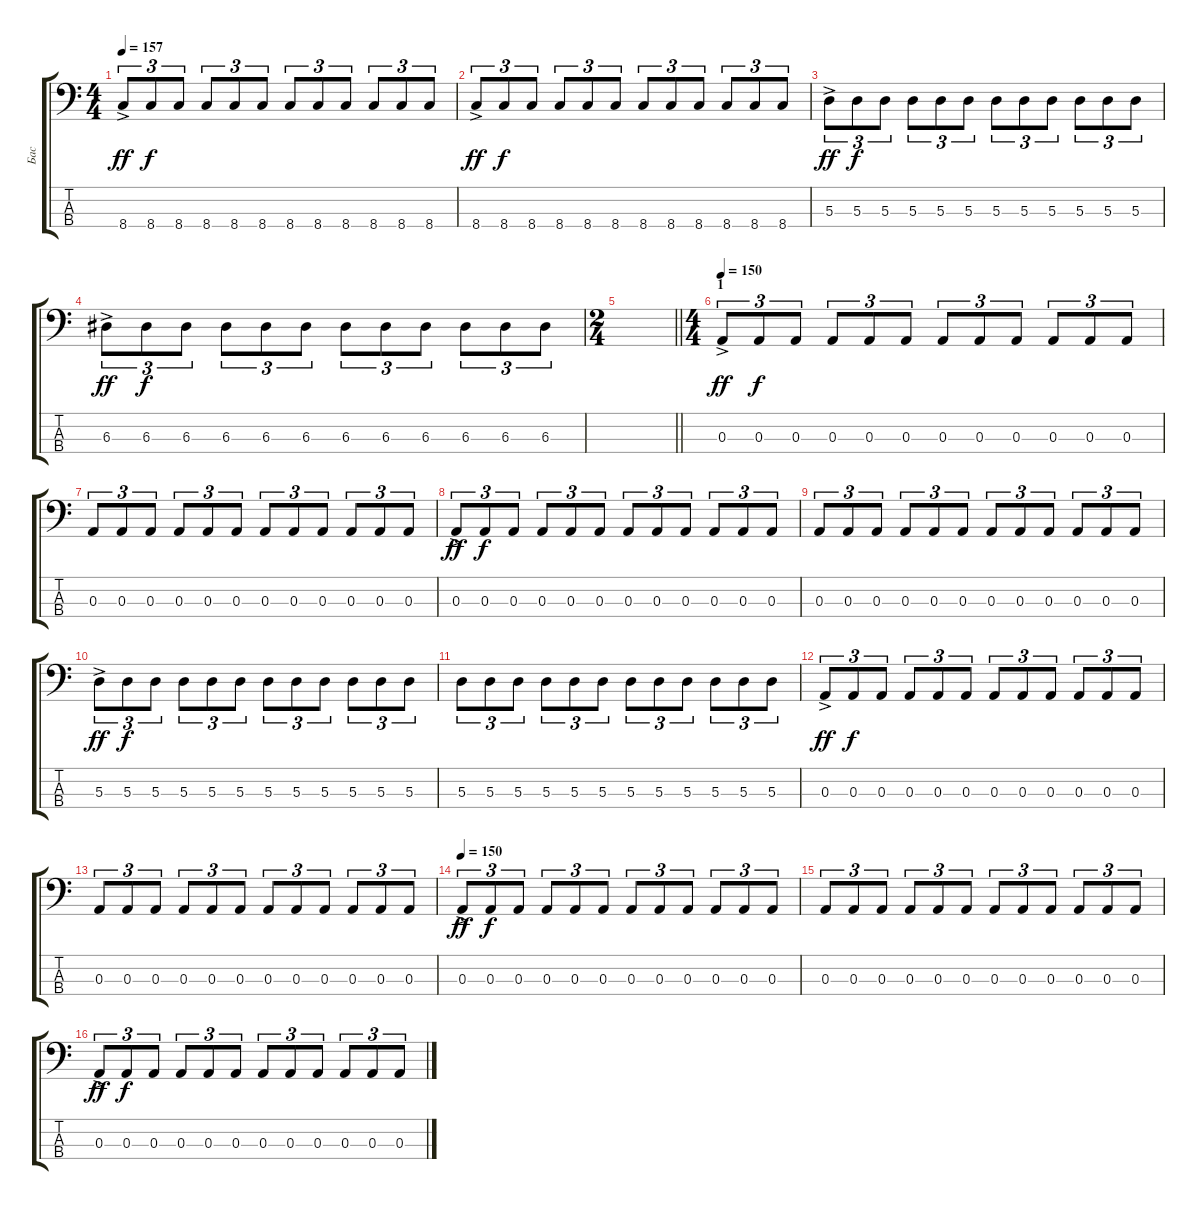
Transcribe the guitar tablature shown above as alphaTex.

\track ("Бас" "Бас") {instrument electricbassfinger}
\staff {score tabs}
\tuning (G2 D2 A1 E1) {hide}
\ts (4 4)
\tempo 157
\clef f4
\ks c
8.4{ac}.8{tu (3 2) dy ff} 8.4.8{tu (3 2) dy f} 8.4.8{tu (3 2)} 8.4.8{tu (3 2)} 8.4.8{tu (3 2)} 8.4.8{tu (3 2)} 8.4.8{tu (3 2)} 8.4.8{tu (3 2)} 8.4.8{tu (3 2)} 8.4.8{tu (3 2)} 8.4.8{tu (3 2)} 8.4.8{tu (3 2)} |
8.4{ac}.8{tu (3 2) dy ff} 8.4.8{tu (3 2) dy f} 8.4.8{tu (3 2)} 8.4.8{tu (3 2)} 8.4.8{tu (3 2)} 8.4.8{tu (3 2)} 8.4.8{tu (3 2)} 8.4.8{tu (3 2)} 8.4.8{tu (3 2)} 8.4.8{tu (3 2)} 8.4.8{tu (3 2)} 8.4.8{tu (3 2)} |
5.3{ac}.8{tu (3 2) dy ff} 5.3.8{tu (3 2) dy f} 5.3.8{tu (3 2)} 5.3.8{tu (3 2)} 5.3.8{tu (3 2)} 5.3.8{tu (3 2)} 5.3.8{tu (3 2)} 5.3.8{tu (3 2)} 5.3.8{tu (3 2)} 5.3.8{tu (3 2)} 5.3.8{tu (3 2)} 5.3.8{tu (3 2)} |
6.3{ac}.8{tu (3 2) dy ff} 6.3.8{tu (3 2) dy f} 6.3.8{tu (3 2)} 6.3.8{tu (3 2)} 6.3.8{tu (3 2)} 6.3.8{tu (3 2)} 6.3.8{tu (3 2)} 6.3.8{tu (3 2)} 6.3.8{tu (3 2)} 6.3.8{tu (3 2)} 6.3.8{tu (3 2)} 6.3.8{tu (3 2)} |
\ts (2 4)
\barLineRight lightlight
|
\ts (4 4)
\section ("" "1")
\tempo 150
0.3{ac}.8{tu (3 2) dy ff} 0.3.8{tu (3 2) dy f} 0.3.8{tu (3 2)} 0.3.8{tu (3 2)} 0.3.8{tu (3 2)} 0.3.8{tu (3 2)} 0.3.8{tu (3 2)} 0.3.8{tu (3 2)} 0.3.8{tu (3 2)} 0.3.8{tu (3 2)} 0.3.8{tu (3 2)} 0.3.8{tu (3 2)} |
0.3.8{tu (3 2)} 0.3.8{tu (3 2)} 0.3.8{tu (3 2)} 0.3.8{tu (3 2)} 0.3.8{tu (3 2)} 0.3.8{tu (3 2)} 0.3.8{tu (3 2)} 0.3.8{tu (3 2)} 0.3.8{tu (3 2)} 0.3.8{tu (3 2)} 0.3.8{tu (3 2)} 0.3.8{tu (3 2)} |
0.3{ac}.8{tu (3 2) dy ff} 0.3.8{tu (3 2) dy f} 0.3.8{tu (3 2)} 0.3.8{tu (3 2)} 0.3.8{tu (3 2)} 0.3.8{tu (3 2)} 0.3.8{tu (3 2)} 0.3.8{tu (3 2)} 0.3.8{tu (3 2)} 0.3.8{tu (3 2)} 0.3.8{tu (3 2)} 0.3.8{tu (3 2)} |
0.3.8{tu (3 2)} 0.3.8{tu (3 2)} 0.3.8{tu (3 2)} 0.3.8{tu (3 2)} 0.3.8{tu (3 2)} 0.3.8{tu (3 2)} 0.3.8{tu (3 2)} 0.3.8{tu (3 2)} 0.3.8{tu (3 2)} 0.3.8{tu (3 2)} 0.3.8{tu (3 2)} 0.3.8{tu (3 2)} |
5.3{ac}.8{tu (3 2) dy ff} 5.3.8{tu (3 2) dy f} 5.3.8{tu (3 2)} 5.3.8{tu (3 2)} 5.3.8{tu (3 2)} 5.3.8{tu (3 2)} 5.3.8{tu (3 2)} 5.3.8{tu (3 2)} 5.3.8{tu (3 2)} 5.3.8{tu (3 2)} 5.3.8{tu (3 2)} 5.3.8{tu (3 2)} |
5.3.8{tu (3 2)} 5.3.8{tu (3 2)} 5.3.8{tu (3 2)} 5.3.8{tu (3 2)} 5.3.8{tu (3 2)} 5.3.8{tu (3 2)} 5.3.8{tu (3 2)} 5.3.8{tu (3 2)} 5.3.8{tu (3 2)} 5.3.8{tu (3 2)} 5.3.8{tu (3 2)} 5.3.8{tu (3 2)} |
0.3{ac}.8{tu (3 2) dy ff} 0.3.8{tu (3 2) dy f} 0.3.8{tu (3 2)} 0.3.8{tu (3 2)} 0.3.8{tu (3 2)} 0.3.8{tu (3 2)} 0.3.8{tu (3 2)} 0.3.8{tu (3 2)} 0.3.8{tu (3 2)} 0.3.8{tu (3 2)} 0.3.8{tu (3 2)} 0.3.8{tu (3 2)} |
0.3.8{tu (3 2)} 0.3.8{tu (3 2)} 0.3.8{tu (3 2)} 0.3.8{tu (3 2)} 0.3.8{tu (3 2)} 0.3.8{tu (3 2)} 0.3.8{tu (3 2)} 0.3.8{tu (3 2)} 0.3.8{tu (3 2)} 0.3.8{tu (3 2)} 0.3.8{tu (3 2)} 0.3.8{tu (3 2)} |
\tempo 150
0.3{ac}.8{tu (3 2) dy ff} 0.3.8{tu (3 2) dy f} 0.3.8{tu (3 2)} 0.3.8{tu (3 2)} 0.3.8{tu (3 2)} 0.3.8{tu (3 2)} 0.3.8{tu (3 2)} 0.3.8{tu (3 2)} 0.3.8{tu (3 2)} 0.3.8{tu (3 2)} 0.3.8{tu (3 2)} 0.3.8{tu (3 2)} |
0.3.8{tu (3 2)} 0.3.8{tu (3 2)} 0.3.8{tu (3 2)} 0.3.8{tu (3 2)} 0.3.8{tu (3 2)} 0.3.8{tu (3 2)} 0.3.8{tu (3 2)} 0.3.8{tu (3 2)} 0.3.8{tu (3 2)} 0.3.8{tu (3 2)} 0.3.8{tu (3 2)} 0.3.8{tu (3 2)} |
0.3{ac}.8{tu (3 2) dy ff} 0.3.8{tu (3 2) dy f} 0.3.8{tu (3 2)} 0.3.8{tu (3 2)} 0.3.8{tu (3 2)} 0.3.8{tu (3 2)} 0.3.8{tu (3 2)} 0.3.8{tu (3 2)} 0.3.8{tu (3 2)} 0.3.8{tu (3 2)} 0.3.8{tu (3 2)} 0.3.8{tu (3 2)}
